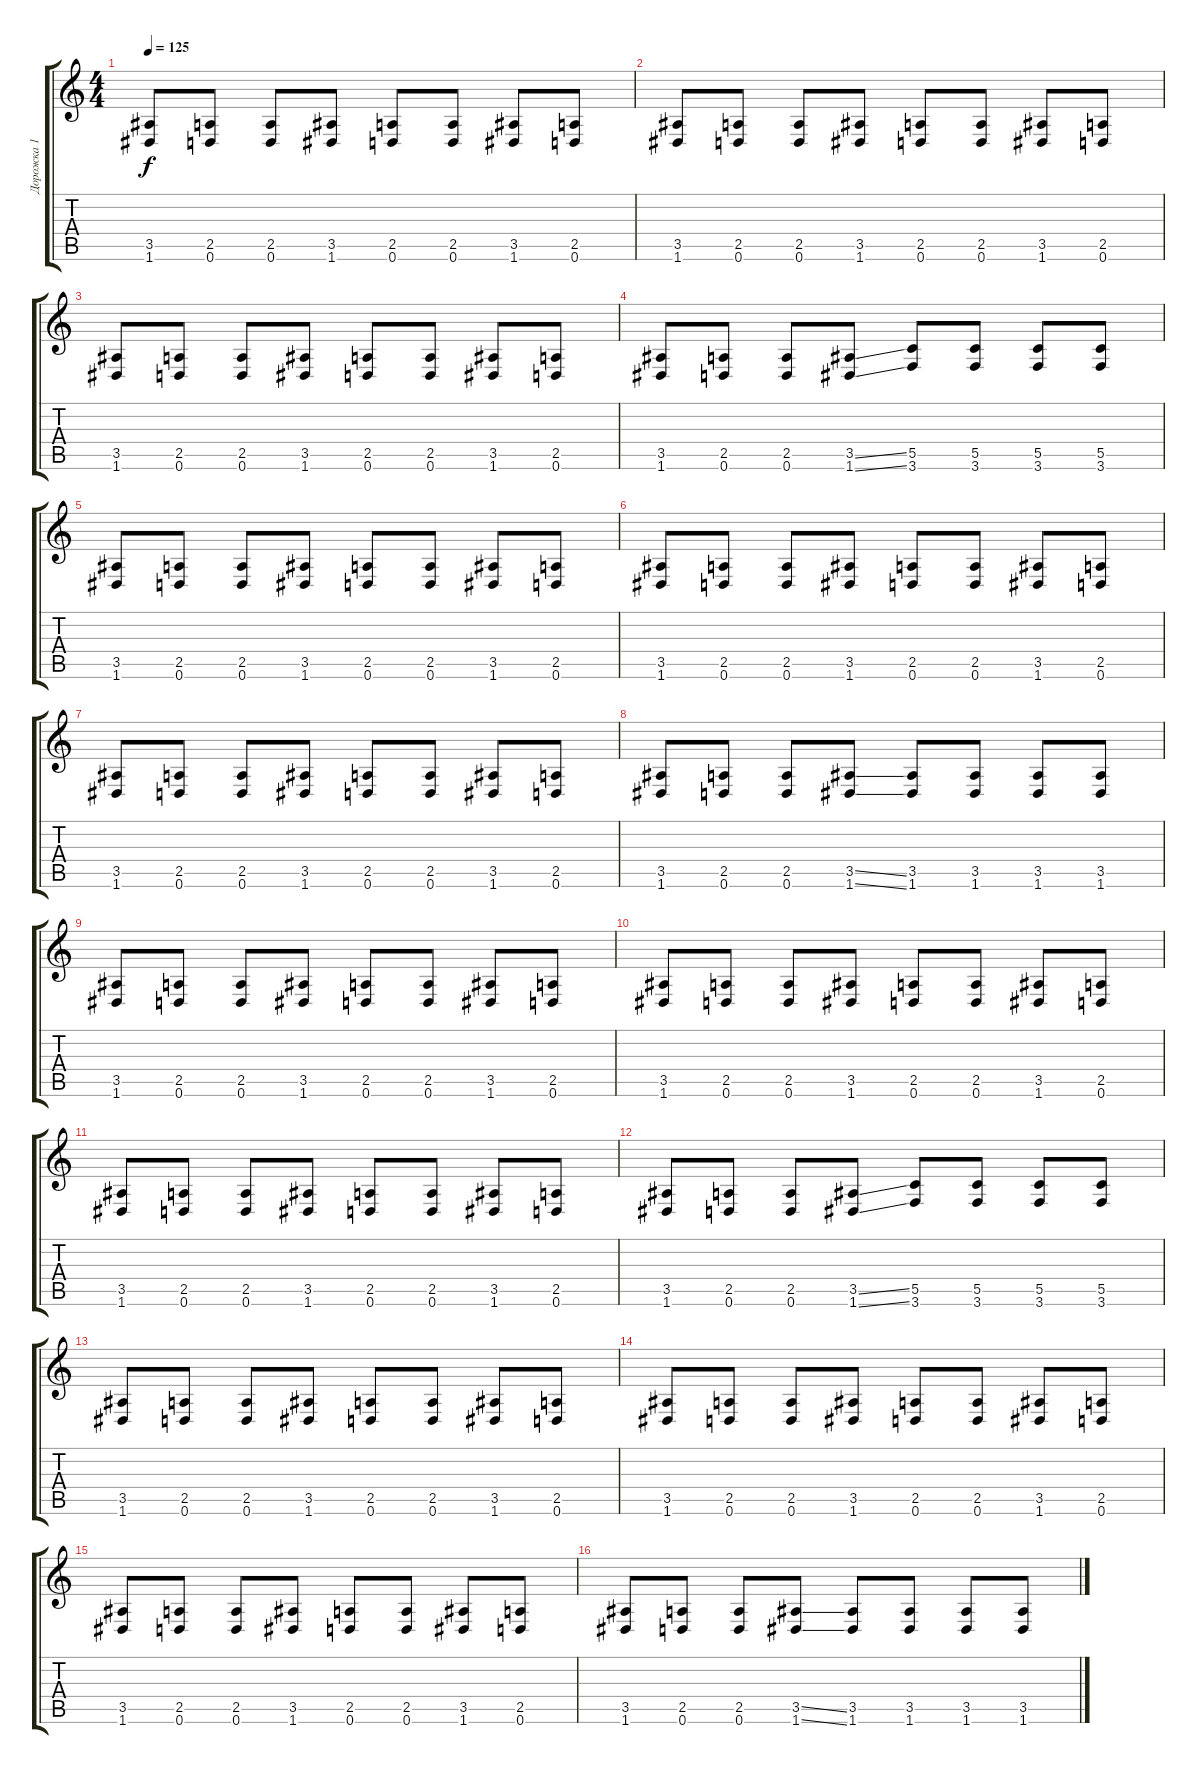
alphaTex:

\track ("Дорожка 1" "Дорожка 1") {instrument distortionguitar}
\staff {score tabs}
\tuning (D4 A3 F3 C3 G2 D2) {hide}
\ts (4 4)
\tempo 125
\clef g2
\ks c
(3.5 1.6).8{dy f} (2.5 0.6).8 (2.5 0.6).8 (3.5 1.6).8 (2.5 0.6).8 (2.5 0.6).8 (3.5 1.6).8 (2.5 0.6).8 |
(3.5 1.6).8 (2.5 0.6).8 (2.5 0.6).8 (3.5 1.6).8 (2.5 0.6).8 (2.5 0.6).8 (3.5 1.6).8 (2.5 0.6).8 |
(3.5 1.6).8 (2.5 0.6).8 (2.5 0.6).8 (3.5 1.6).8 (2.5 0.6).8 (2.5 0.6).8 (3.5 1.6).8 (2.5 0.6).8 |
(3.5 1.6).8 (2.5 0.6).8 (2.5 0.6).8 (3.5{ss} 1.6{ss}).8 (5.5 3.6).8 (5.5 3.6).8 (5.5 3.6).8 (5.5 3.6).8 |
(3.5 1.6).8 (2.5 0.6).8 (2.5 0.6).8 (3.5 1.6).8 (2.5 0.6).8 (2.5 0.6).8 (3.5 1.6).8 (2.5 0.6).8 |
(3.5 1.6).8 (2.5 0.6).8 (2.5 0.6).8 (3.5 1.6).8 (2.5 0.6).8 (2.5 0.6).8 (3.5 1.6).8 (2.5 0.6).8 |
(3.5 1.6).8 (2.5 0.6).8 (2.5 0.6).8 (3.5 1.6).8 (2.5 0.6).8 (2.5 0.6).8 (3.5 1.6).8 (2.5 0.6).8 |
(3.5 1.6).8 (2.5 0.6).8 (2.5 0.6).8 (3.5{ss} 1.6{ss}).8 (3.5 1.6).8 (3.5 1.6).8 (3.5 1.6).8 (3.5 1.6).8 |
(3.5 1.6).8 (2.5 0.6).8 (2.5 0.6).8 (3.5 1.6).8 (2.5 0.6).8 (2.5 0.6).8 (3.5 1.6).8 (2.5 0.6).8 |
(3.5 1.6).8 (2.5 0.6).8 (2.5 0.6).8 (3.5 1.6).8 (2.5 0.6).8 (2.5 0.6).8 (3.5 1.6).8 (2.5 0.6).8 |
(3.5 1.6).8 (2.5 0.6).8 (2.5 0.6).8 (3.5 1.6).8 (2.5 0.6).8 (2.5 0.6).8 (3.5 1.6).8 (2.5 0.6).8 |
(3.5 1.6).8 (2.5 0.6).8 (2.5 0.6).8 (3.5{ss} 1.6{ss}).8 (5.5 3.6).8 (5.5 3.6).8 (5.5 3.6).8 (5.5 3.6).8 |
(3.5 1.6).8 (2.5 0.6).8 (2.5 0.6).8 (3.5 1.6).8 (2.5 0.6).8 (2.5 0.6).8 (3.5 1.6).8 (2.5 0.6).8 |
(3.5 1.6).8 (2.5 0.6).8 (2.5 0.6).8 (3.5 1.6).8 (2.5 0.6).8 (2.5 0.6).8 (3.5 1.6).8 (2.5 0.6).8 |
(3.5 1.6).8 (2.5 0.6).8 (2.5 0.6).8 (3.5 1.6).8 (2.5 0.6).8 (2.5 0.6).8 (3.5 1.6).8 (2.5 0.6).8 |
(3.5 1.6).8 (2.5 0.6).8 (2.5 0.6).8 (3.5{ss} 1.6{ss}).8 (3.5 1.6).8 (3.5 1.6).8 (3.5 1.6).8 (3.5 1.6).8
